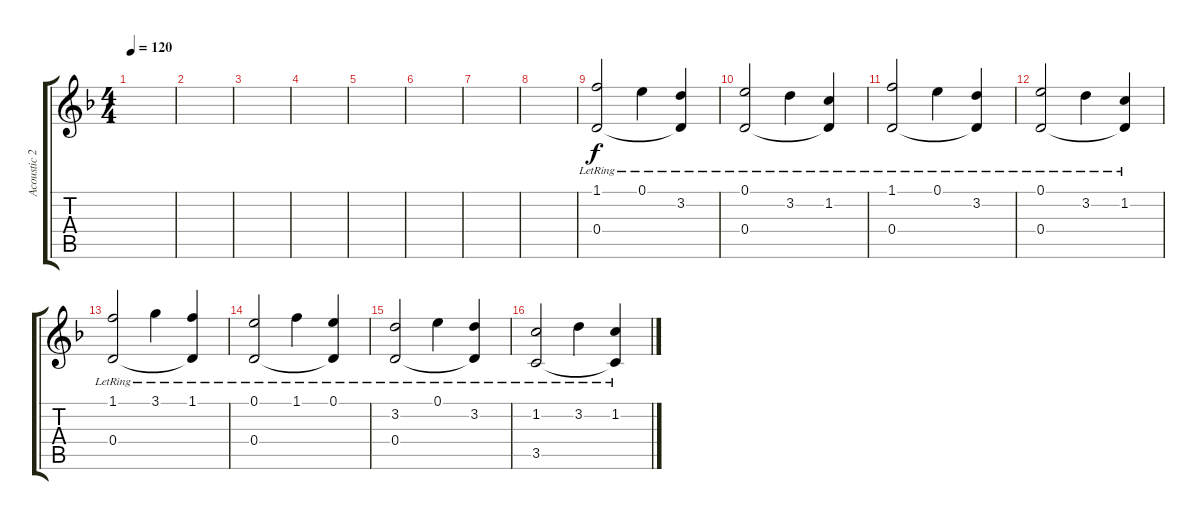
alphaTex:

\track ("Acoustic 2" "Acoustic 2") {instrument acousticguitarnylon}
\staff {score tabs}
\tuning (E4 B3 G3 D3 A2 E2) {hide}
\ts (4 4)
\tempo 120
\clef g2
\ks dminor
|
|
|
|
|
|
|
|
(1.1{lr} 0.4{lr}).2 0.1{lr}.4 (3.2{lr} 0.4{t}).4 |
(0.1{lr} 0.4{lr}).2 3.2{lr}.4 (1.2{lr} 0.4{t}).4 |
(1.1{lr} 0.4{lr}).2 0.1{lr}.4 (3.2{lr} 0.4{t}).4 |
(0.1{lr} 0.4{lr}).2 3.2{lr}.4 (1.2{lr} 0.4{t}).4 |
(1.1{lr} 0.4{lr}).2 3.1{lr}.4 (1.1{lr} 0.4{t}).4 |
(0.1{lr} 0.4).2 1.1{lr}.4 (0.1{lr} 0.4{t}).4 |
(3.2{lr} 0.4).2 0.1{lr}.4 (3.2{lr} 0.4{t}).4 |
(1.2{lr} 3.5).2 3.2{lr}.4 (1.2{lr} 3.5{t}).4
